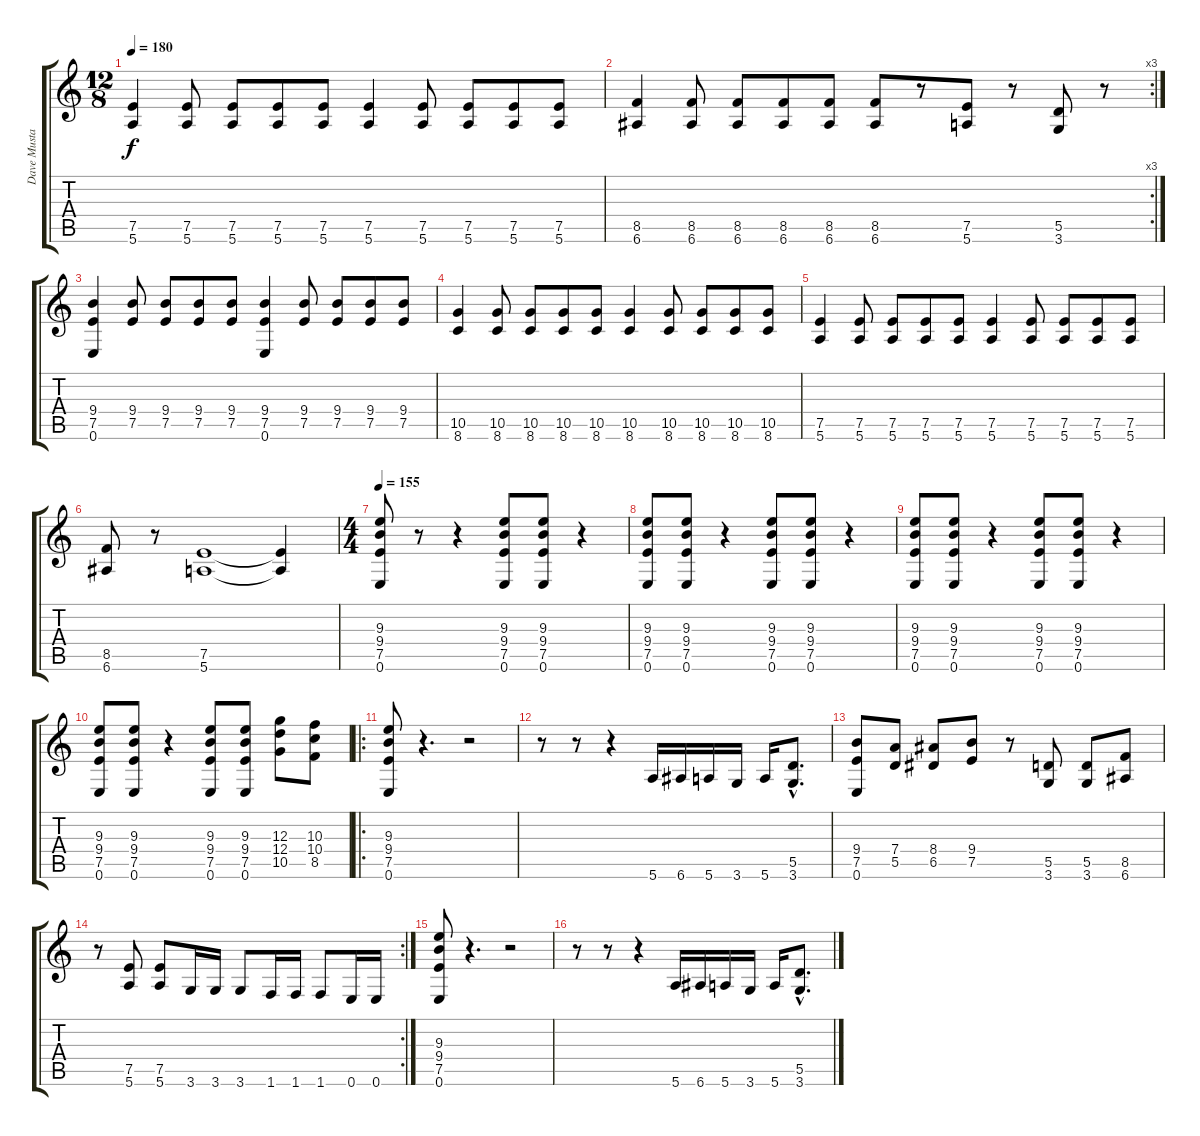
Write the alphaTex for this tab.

\track ("Dave Mustaine" "Dave Musta") {instrument distortionguitar}
\staff {score tabs}
\tuning (E4 B3 G3 D3 A2 E2) {hide}
\ts (12 8)
\tempo 180
\clef g2
\ks c
(7.5 5.6).4{dy f} (7.5 5.6).8 (7.5 5.6).8 (7.5 5.6).8 (7.5 5.6).8 (7.5 5.6).4 (7.5 5.6).8 (7.5 5.6).8 (7.5 5.6).8 (7.5 5.6).8 |
\rc 3
(8.5 6.6).4 (8.5 6.6).8 (8.5 6.6).8 (8.5 6.6).8 (8.5 6.6).8 (8.5 6.6).8 r.8 (7.5 5.6).8 r.8 (5.5 3.6).8 r.8 |
(9.4 7.5 0.6).4 (9.4 7.5).8 (9.4 7.5).8 (9.4 7.5).8 (9.4 7.5).8 (9.4 7.5 0.6).4 (9.4 7.5).8 (9.4 7.5).8 (9.4 7.5).8 (9.4 7.5).8 |
(10.5 8.6).4 (10.5 8.6).8 (10.5 8.6).8 (10.5 8.6).8 (10.5 8.6).8 (10.5 8.6).4 (10.5 8.6).8 (10.5 8.6).8 (10.5 8.6).8 (10.5 8.6).8 |
(7.5 5.6).4 (7.5 5.6).8 (7.5 5.6).8 (7.5 5.6).8 (7.5 5.6).8 (7.5 5.6).4 (7.5 5.6).8 (7.5 5.6).8 (7.5 5.6).8 (7.5 5.6).8 |
(8.5 6.6).8 r.8 (7.5 5.6).1 (7.5{t} 5.6{t}).4 |
\ts (4 4)
\tempo 155
(9.3 9.4 7.5 0.6).8 r.8 r.4 (9.3 9.4 7.5 0.6).8 (9.3 9.4 7.5 0.6).8 r.4 |
(9.3 9.4 7.5 0.6).8 (9.3 9.4 7.5 0.6).8 r.4 (9.3 9.4 7.5 0.6).8 (9.3 9.4 7.5 0.6).8 r.4 |
(9.3 9.4 7.5 0.6).8 (9.3 9.4 7.5 0.6).8 r.4 (9.3 9.4 7.5 0.6).8 (9.3 9.4 7.5 0.6).8 r.4 |
(9.3 9.4 7.5 0.6).8 (9.3 9.4 7.5 0.6).8 r.4 (9.3 9.4 7.5 0.6).8 (9.3 9.4 7.5 0.6).8 (12.3 12.4 10.5).8 (10.3 10.4 8.5).8 |
\ro
(9.3 9.4 7.5 0.6).8 r.4{d} r.2 |
r.8 r.8 r.4 5.6.16 6.6.16 5.6.16 3.6.16 5.6.16 (5.5{hac} 3.6{hac}).8{d} |
(9.4 7.5 0.6).8 (7.4 5.5).8 (8.4 6.5).8 (9.4 7.5).8 r.8 (5.5 3.6).8 (5.5 3.6).8 (8.5 6.6).8 |
\rc 2
r.8 (7.5 5.6).8 (7.5 5.6).8 3.6.16 3.6.16 3.6.8 1.6.16 1.6.16 1.6.8 0.6.16 0.6.16 |
(9.3 9.4 7.5 0.6).8 r.4{d} r.2 |
r.8 r.8 r.4 5.6.16 6.6.16 5.6.16 3.6.16 5.6.16 (5.5{hac} 3.6{hac}).8{d}
